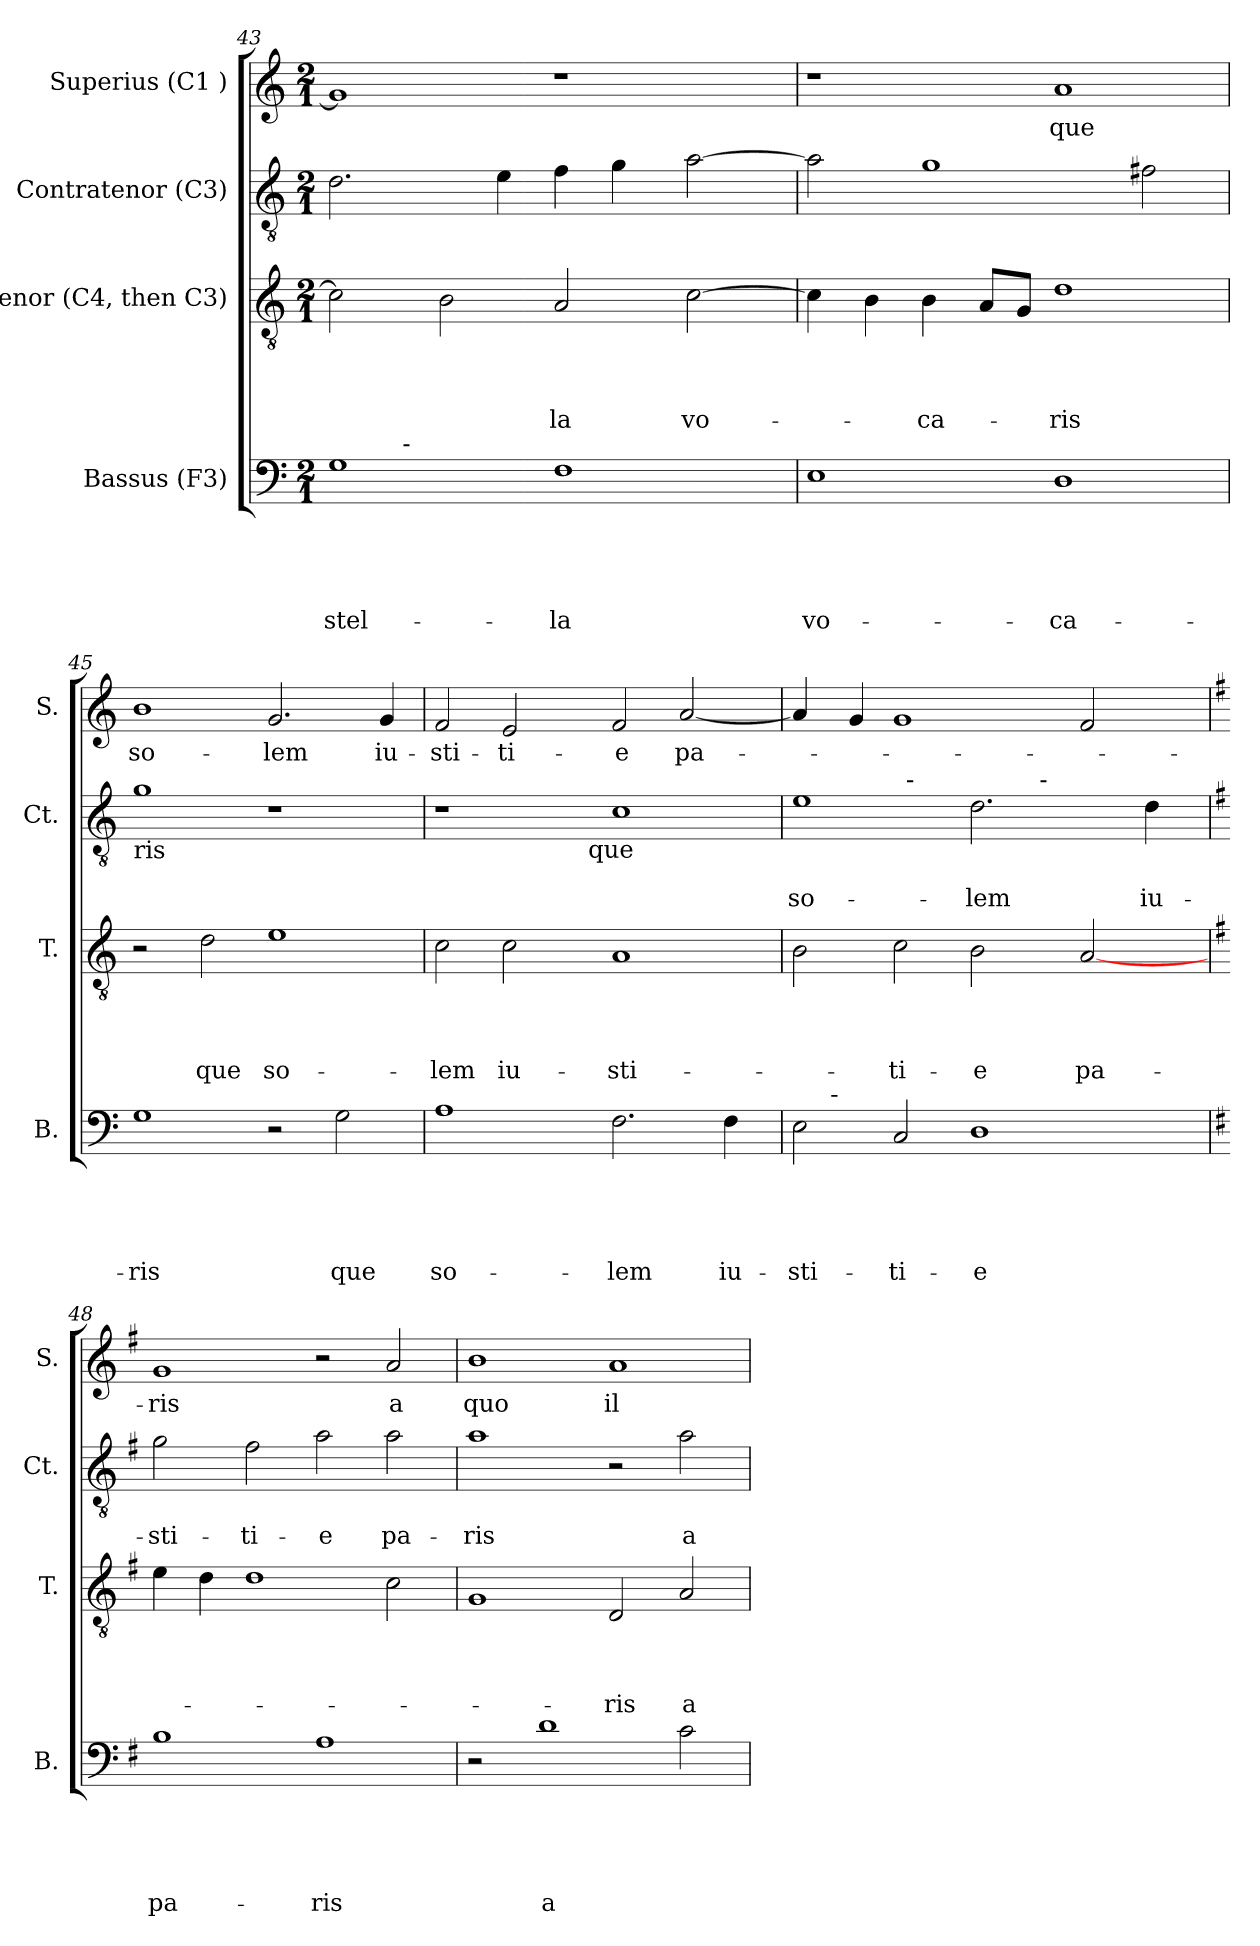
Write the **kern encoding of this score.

**kern	**text	**text	**text	**text	**text	**kern	**text	**text	**text	**text	**kern	**text	**text	**kern	**text
*part4	*part4	*part4	*part4	*part4	*part4	*part3	*part3	*part3	*part3	*part3	*part2	*part2	*part2	*part1	*part1
*staff4	*staff4	*staff4	*staff4	*staff4	*staff4	*staff3	*staff3	*staff3	*staff3	*staff3	*staff2	*staff2	*staff2	*staff1	*staff1
*I"Bassus (F3)	*	*	*	*	*	*I"Tenor (C4, then C3)	*	*	*	*	*I"Contratenor (C3)	*	*	*I"Superius (C1 )	*
*I'B.	*	*	*	*	*	*I'T.	*	*	*	*	*I'Ct.	*	*	*I'S.	*
!!LO:LB:g=z
*clefF4	*	*	*	*	*	*clefGv2	*	*	*	*	*clefGv2	*	*	*clefG2	*
*k[]	*	*	*	*	*	*k[]	*	*	*	*	*k[]	*	*	*k[]	*
*C:	*	*	*	*	*	*C:	*	*	*	*	*C:	*	*	*C:	*
*M2/1	*	*	*	*	*	*M2/1	*	*	*	*	*M2/1	*	*	*M2/1	*
=43	=43	=43	=43	=43	=43	=43	=43	=43	=43	=43	=43	=43	=43	=43	=43
!	!	!	!	!	!LO:LY:b	!	!	!	!	!	!	!	!	!	!
*^	*	*	*	*	*	*	*	*	*	*	*	*	*	*	*
1G	4.ryy	.	.	.	.	stel-	2c\]	.	.	.	.	2.d\	.	.	1g]	.
!	!LO:TX:a:t=-	!	!	!	!	!	!	!	!	!	!	!	!	!	!	!
.	1ryy	.	.	.	.	.	.	.	.	.	.	.	.	.	.	.
.	.	.	.	.	.	.	2B\	.	.	.	.	.	.	.	.	.
.	.	.	.	.	.	.	.	.	.	.	.	4e\	.	.	.	.
!	!	!	!	!	!	!LO:LY:b	!	!	!	!	!LO:LY:b	!	!	!	!	!
1F	.	.	.	.	.	-la	2A/	.	.	.	-la	4f\	.	.	1r	.
.	.	.	.	.	.	.	.	.	.	.	.	4g\	.	.	.	.
.	2ryy	.	.	.	.	.	.	.	.	.	.	.	.	.	.	.
!	!	!	!	!	!	!	!	!	!	!	!LO:LY:b	!	!	!	!	!
.	.	.	.	.	.	.	[>2c\	.	.	.	vo-	[>2a\	.	.	.	.
.	8ryy	.	.	.	.	.	.	.	.	.	.	.	.	.	.	.
=44	=44	=44	=44	=44	=44	=44	=44	=44	=44	=44	=44	=44	=44	=44	=44	=44
!	!	!	!	!	!	!LO:LY:b	!	!	!	!	!	!	!	!	!	!
*v	*v	*	*	*	*	*	*	*	*	*	*	*	*	*	*	*
1E	.	.	.	.	vo-	4c\]	.	.	.	.	2a\]	.	.	1r	.
.	.	.	.	.	.	4B\	.	.	.	.	.	.	.	.	.
!	!	!	!	!	!	!	!	!	!	!LO:LY:b	!	!	!	!	!
.	.	.	.	.	.	4B\	.	.	.	-ca-	1g	.	.	.	.
.	.	.	.	.	.	8A/L	.	.	.	.	.	.	.	.	.
.	.	.	.	.	.	8G/J	.	.	.	.	.	.	.	.	.
!	!	!	!	!	!LO:LY:b	!	!	!	!	!LO:LY:b	!	!	!	!	!LO:LY:b
1D	.	.	.	.	-ca-	1d	.	.	.	-ris	.	.	.	1a	que
.	.	.	.	.	.	.	.	.	.	.	2f#\	.	.	.	.
=45	=45	=45	=45	=45	=45	=45	=45	=45	=45	=45	=45	=45	=45	=45	=45
!	!	!	!	!	!	!	!	!	!	!	!LO:TX:b:t=ris	!	!	!	!
!	!	!	!	!	!LO:LY:b	!	!	!	!	!	!	!	!	!	!LO:LY:b
1G	.	.	.	.	-ris	2r	.	.	.	.	1g	.	.	1b	so-
!	!	!	!	!	!	!	!	!	!	!LO:LY:b	!	!	!	!	!
.	.	.	.	.	.	2d\	.	.	.	que	.	.	.	.	.
!	!	!	!	!	!	!	!	!	!	!LO:LY:b	!	!	!	!	!LO:LY:b
2r	.	.	.	.	.	1e	.	.	.	so-	1r	.	.	2.g/	-lem
!	!	!	!	!	!LO:LY:b	!	!	!	!	!	!	!	!	!	!
2G\	.	.	.	.	que	.	.	.	.	.	.	.	.	.	.
!	!	!	!	!	!	!	!	!	!	!	!	!	!	!	!LO:LY:b
.	.	.	.	.	.	.	.	.	.	.	.	.	.	4g/	iu-
=46	=46	=46	=46	=46	=46	=46	=46	=46	=46	=46	=46	=46	=46	=46	=46
!	!	!	!	!	!LO:LY:b	!	!	!	!	!LO:LY:b	!	!	!	!	!LO:LY:b
*	*	*	*	*	*	*	*	*	*	*	*^	*	*	*	*
1A	.	.	.	.	so-	2c\	.	.	.	-lem	1r	2ryy	.	.	2f/	-sti-
!	!	!	!	!	!	!	!	!	!	!LO:LY:b	!	!	!	!	!	!LO:LY:b
.	.	.	.	.	.	2c\	.	.	.	iu-	.	4ryy	.	.	2e/	-ti-
.	.	.	.	.	.	.	.	.	.	.	.	8ryy	.	.	.	.
.	.	.	.	.	.	.	.	.	.	.	.	32ryy	.	.	.	.
!	!	!	!	!	!	!	!	!	!	!	!	!LO:TX:b:t=que	!	!	!	!
.	.	.	.	.	.	.	.	.	.	.	.	1ryy	.	.	.	.
!	!	!	!	!	!LO:LY:b	!	!	!	!	!LO:LY:b	!	!	!	!	!	!LO:LY:b
2.F\	.	.	.	.	-lem	1A	.	.	.	-sti-	1c	.	.	.	2f/	-e
!	!	!	!	!	!	!	!	!	!	!	!	!	!	!	!	!LO:LY:b
.	.	.	.	.	.	.	.	.	.	.	.	.	.	.	[>2a/	pa-
!	!	!	!	!	!LO:LY:b	!	!	!	!	!	!	!	!	!	!	!
4F\	.	.	.	.	iu-	.	.	.	.	.	.	.	.	.	.	.
.	.	.	.	.	.	.	.	.	.	.	.	16.ryy	.	.	.	.
!!LO:PB:g=z
=47	=47	=47	=47	=47	=47	=47	=47	=47	=47	=47	=47	=47	=47	=47	=47	=47
!	!	!	!	!	!LO:LY:b	!	!	!	!	!	!	!	!	!LO:LY:b	!	!
*^	*	*	*	*	*	*	*	*	*	*	*	*^	*	*	*	*
2E\	8.ryy	.	.	.	.	-sti-	2B\	.	.	.	.	1e	2ryy	1ryy	.	-so-	4a/]	.
!	!LO:TX:a:t=-	!	!	!	!	!	!	!	!	!	!	!	!	!	!	!	!	!
.	1ryy	.	.	.	.	.	.	.	.	.	.	.	.	.	.	.	.	.
.	.	.	.	.	.	.	.	.	.	.	.	.	.	.	.	.	4g/	.
!	!	!	!	!	!	!LO:LY:b	!	!	!	!	!LO:LY:b	!	!	!	!	!	!	!
2C/	.	.	.	.	.	-ti-	2c\	.	.	.	-ti-	.	32ryy	.	.	.	1g	.
!	!	!	!	!	!	!	!	!	!	!	!	!	!LO:TX:a:t=-	!	!	!	!	!
.	.	.	.	.	.	.	.	.	.	.	.	.	1ryy	.	.	.	.	.
!	!	!	!	!	!	!LO:LY:b:rj	!	!	!	!	!LO:LY:b	!	!	!	!	!LO:LY:b	!	!
1D	.	.	.	.	.	-e	2B\	.	.	.	-e	2.d\	.	4ryy	.	-lem	.	.
.	2ryy	.	.	.	.	.	.	.	.	.	.	.	.	.	.	.	.	.
.	.	.	.	.	.	.	.	.	.	.	.	.	.	32ryy	.	.	.	.
!	!	!	!	!	!	!	!	!	!	!	!	!	!	!LO:TX:a:t=-	!	!	!	!
.	.	.	.	.	.	.	.	.	.	.	.	.	.	2ryy	.	.	.	.
!	!	!	!	!	!	!	!	!	!	!	!LO:LY:b	!	!	!	!	!	!	!
.	.	.	.	.	.	.	[<2A/	.	.	.	pa-	.	.	.	.	.	2f/	.
.	.	.	.	.	.	.	.	.	.	.	.	.	4...ryy	.	.	.	.	.
.	4ryy	.	.	.	.	.	.	.	.	.	.	.	.	.	.	.	.	.
!	!	!	!	!	!	!	!	!	!	!	!	!	!	!	!	!LO:LY:b	!	!
.	.	.	.	.	.	.	.	.	.	.	.	4d\	.	.	.	iu-	.	.
.	.	.	.	.	.	.	.	.	.	.	.	.	.	8..ryy	.	.	.	.
.	16ryy	.	.	.	.	.	.	.	.	.	.	.	.	.	.	.	.	.
*v	*v	*	*	*	*	*	*	*	*	*	*	*v	*v	*v	*	*	*	*
=48	=48	=48	=48	=48	=48	=48	=48	=48	=48	=48	=48	=48	=48	=48	=48
*k[f#]	*	*	*	*	*	*k[f#]	*	*	*	*	*k[f#]	*	*	*k[f#]	*
*G:	*	*	*	*	*	*G:	*	*	*	*	*G:	*	*	*G:	*
*^	*	*	*	*	*	*	*	*	*	*	*^	*	*	*	*
*	*	*	*	*	*	*	*	*	*	*	*	*	*^	*	*	*	*
!	!	!	!	!	!	!LO:LY:b	!	!	!	!	!	!	!	!	!	!LO:LY:b	!	!LO:LY:b
*v	*v	*	*	*	*	*	*	*	*	*	*	*v	*v	*v	*	*	*	*
1B	.	.	.	.	pa-	4e\	.	.	.	.	2g\	.	-sti-	1g	-ris
.	.	.	.	.	.	4d\	.	.	.	.	.	.	.	.	.
!	!	!	!	!	!	!	!	!	!	!	!	!	!LO:LY:b	!	!
.	.	.	.	.	.	1d	.	.	.	.	2f#\	.	-ti-	.	.
!	!	!	!	!	!LO:LY:b	!	!	!	!	!	!	!	!LO:LY:b	!	!
1A	.	.	.	.	-ris	.	.	.	.	.	2a\	.	-e	2r	.
!	!	!	!	!	!	!	!	!	!	!	!	!	!LO:LY:b	!	!LO:LY:b
.	.	.	.	.	.	2c\	.	.	.	.	2a\	.	pa-	2a/	a
=49	=49	=49	=49	=49	=49	=49	=49	=49	=49	=49	=49	=49	=49	=49	=49
!	!	!	!	!	!	!	!	!	!	!	!	!	!LO:LY:b	!	!LO:LY:b
2r	.	.	.	.	.	1G	.	.	.	.	1a	.	-ris	1b	quo
!	!	!	!	!	!LO:LY:b:rj	!	!	!	!	!	!	!	!	!	!
1d	.	.	.	.	a	.	.	.	.	.	.	.	.	.	.
!	!	!	!	!	!	!	!	!	!	!LO:LY:b	!	!	!	!	!LO:LY:b:rj
.	.	.	.	.	.	2D/	.	.	.	-ris	2r	.	.	1a	il-
!	!	!	!	!	!	!	!	!	!	!LO:LY:b	!	!	!LO:LY:b	!	!
2c\	.	.	.	.	.	2A/	.	.	.	a	2a\	.	a	.	.
=	=	=	=	=	=	=	=	=	=	=	=	=	=	=	=
*-	*-	*-	*-	*-	*-	*-	*-	*-	*-	*-	*-	*-	*-	*-	*-
